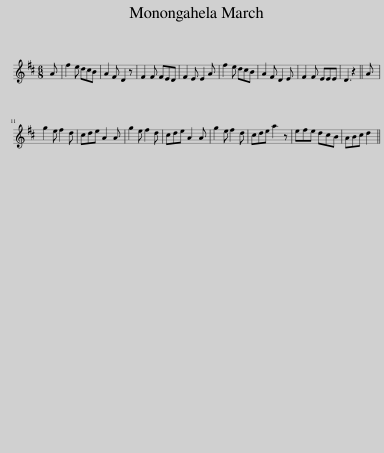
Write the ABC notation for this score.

X:1
L:1/8
M:6/8
I:linebreak $
K:D
V:1 treble
V:1
 A | f2 e dcB | A2 F D2 z | F2 F FED | F2 E E2 A | %5
 f2 e dcB | A2 F D2 E | F2 F EEE | D3 z2 || A |$ %10
 g2 e f2 d | cde A2 A | g2 e f2 d | cde A2 A | g2 e f2 d | %15
 cde a2 z | efe dcB | ABc d2 || %18
